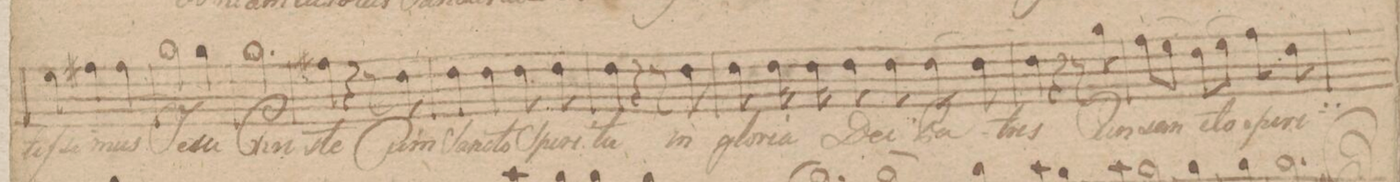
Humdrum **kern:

**kern	**text	**dynam
*I"Alto	*	*
*clefC3	*	*
*k[f#c#]	*	*
*M3/4	*	*
4f#\	-tiſ-	.
4g#X\	-si	.
4g#\	-mus	.
=159	=159	=159
2a\	Je-	.
4a\	-su	.
=160	=160	=160
2.a\	Chri-	.
=161	=161	=161
4g#X\	-ste	.
4r	.	.
8r	.	.
8e\	Cum	.
=162	=162	=162
4e\	san-	.
4e\	-cto	.
8e\	Spi-	.
8e\	-ri-	.
=163	=163	=163
4e\	-tu	.
4r	.	.
8r	.	.
8e\	in	.
=164	=164	=164
8e\	glo-	.
16e\	-ri-	.
16e\	-a	.
8e\	De-	.
8e\	-i	.
(8e\	Pa-	.
8e\)	.	.
=165	=165	=165
4e\	-tris	.
4r	.	.
8r	.	.
8a\	Cum	.
=166	=166	=166
8g\L	San-	.
8f#\J	.	.
8e\L	.	.
8f#\J	-cto	.
8g\	spi-	.
8e\	-ri-	.
=167	=167	=167
*-	*-	*-
